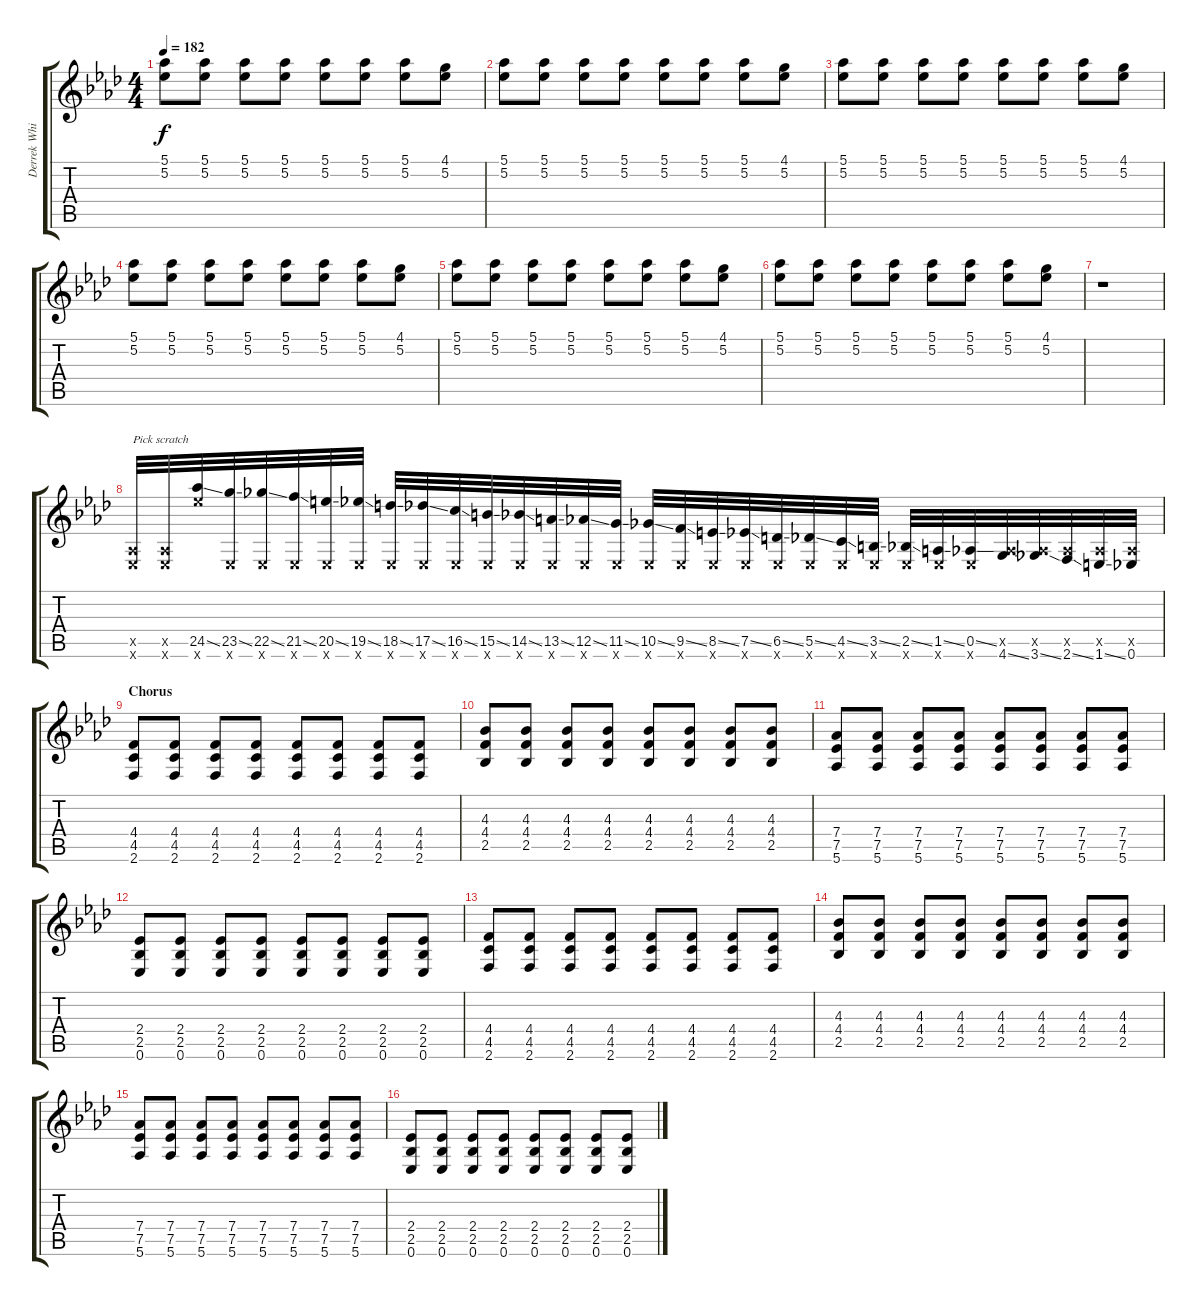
\track ("Derrek Whibley" "Derrek Whi") {instrument distortionguitar}
\staff {score tabs}
\tuning (Eb4 Bb3 Gb3 Db3 Ab2 Eb2) {hide}
\ts (4 4)
\tempo 182
\clef g2
\ks ab
(5.1 5.2).8{dy f} (5.1 5.2).8 (5.1 5.2).8 (5.1 5.2).8 (5.1 5.2).8 (5.1 5.2).8 (5.1 5.2).8 (4.1 5.2).8 |
(5.1 5.2).8 (5.1 5.2).8 (5.1 5.2).8 (5.1 5.2).8 (5.1 5.2).8 (5.1 5.2).8 (5.1 5.2).8 (4.1 5.2).8 |
(5.1 5.2).8 (5.1 5.2).8 (5.1 5.2).8 (5.1 5.2).8 (5.1 5.2).8 (5.1 5.2).8 (5.1 5.2).8 (4.1 5.2).8 |
(5.1 5.2).8 (5.1 5.2).8 (5.1 5.2).8 (5.1 5.2).8 (5.1 5.2).8 (5.1 5.2).8 (5.1 5.2).8 (4.1 5.2).8 |
(5.1 5.2).8 (5.1 5.2).8 (5.1 5.2).8 (5.1 5.2).8 (5.1 5.2).8 (5.1 5.2).8 (5.1 5.2).8 (4.1 5.2).8 |
(5.1 5.2).8 (5.1 5.2).8 (5.1 5.2).8 (5.1 5.2).8 (5.1 5.2).8 (5.1 5.2).8 (5.1 5.2).8 (4.1 5.2).8 |
r.1 |
(0.5{x} 0.6{x}).32{txt "Pick scratch"} (0.5{x} 0.6{x}).32 (24.5{ss} 24.6{x}).32 (23.5{ss} 0.6{x}).32 (22.5{ss} 0.6{x}).32 (21.5{ss} 0.6{x}).32 (20.5{ss} 0.6{x}).32 (19.5{ss} 0.6{x}).32 (18.5{ss} 0.6{x}).32 (17.5{ss} 0.6{x}).32 (16.5{ss} 0.6{x}).32 (15.5{ss} 0.6{x}).32 (14.5{ss} 0.6{x}).32 (13.5{ss} 0.6{x}).32 (12.5{ss} 0.6{x}).32 (11.5{ss} 0.6{x}).32 (10.5{ss} 0.6{x}).32 (9.5{ss} 0.6{x}).32 (8.5{ss} 0.6{x}).32 (7.5{ss} 0.6{x}).32 (6.5{ss} 0.6{x}).32 (5.5{ss} 0.6{x}).32 (4.5{ss} 0.6{x}).32 (3.5{ss} 0.6{x}).32 (2.5{ss} 0.6{x}).32 (1.5{ss} 0.6{x}).32 (0.5{ss} 0.6{x}).32 (0.5{x} 4.6{ss}).32 (0.5{x} 3.6{ss}).32 (0.5{x} 2.6{ss}).32 (0.5{x} 1.6{ss}).32 (0.5{x} 0.6).32 |
\section ("" "Chorus")
(4.4 4.5 2.6).8{volume 12} (4.4 4.5 2.6).8 (4.4 4.5 2.6).8 (4.4 4.5 2.6).8 (4.4 4.5 2.6).8 (4.4 4.5 2.6).8 (4.4 4.5 2.6).8 (4.4 4.5 2.6).8 |
(4.3 4.4 2.5).8 (4.3 4.4 2.5).8 (4.3 4.4 2.5).8 (4.3 4.4 2.5).8 (4.3 4.4 2.5).8 (4.3 4.4 2.5).8 (4.3 4.4 2.5).8 (4.3 4.4 2.5).8 |
(7.4 7.5 5.6).8 (7.4 7.5 5.6).8 (7.4 7.5 5.6).8 (7.4 7.5 5.6).8 (7.4 7.5 5.6).8 (7.4 7.5 5.6).8 (7.4 7.5 5.6).8 (7.4 7.5 5.6).8 |
(2.4 2.5 0.6).8 (2.4 2.5 0.6).8 (2.4 2.5 0.6).8 (2.4 2.5 0.6).8 (2.4 2.5 0.6).8 (2.4 2.5 0.6).8 (2.4 2.5 0.6).8 (2.4 2.5 0.6).8 |
(4.4 4.5 2.6).8{volume 12} (4.4 4.5 2.6).8 (4.4 4.5 2.6).8 (4.4 4.5 2.6).8 (4.4 4.5 2.6).8 (4.4 4.5 2.6).8 (4.4 4.5 2.6).8 (4.4 4.5 2.6).8 |
(4.3 4.4 2.5).8 (4.3 4.4 2.5).8 (4.3 4.4 2.5).8 (4.3 4.4 2.5).8 (4.3 4.4 2.5).8 (4.3 4.4 2.5).8 (4.3 4.4 2.5).8 (4.3 4.4 2.5).8 |
(7.4 7.5 5.6).8 (7.4 7.5 5.6).8 (7.4 7.5 5.6).8 (7.4 7.5 5.6).8 (7.4 7.5 5.6).8 (7.4 7.5 5.6).8 (7.4 7.5 5.6).8 (7.4 7.5 5.6).8 |
(2.4 2.5 0.6).8 (2.4 2.5 0.6).8 (2.4 2.5 0.6).8 (2.4 2.5 0.6).8 (2.4 2.5 0.6).8 (2.4 2.5 0.6).8 (2.4 2.5 0.6).8 (2.4 2.5 0.6).8
